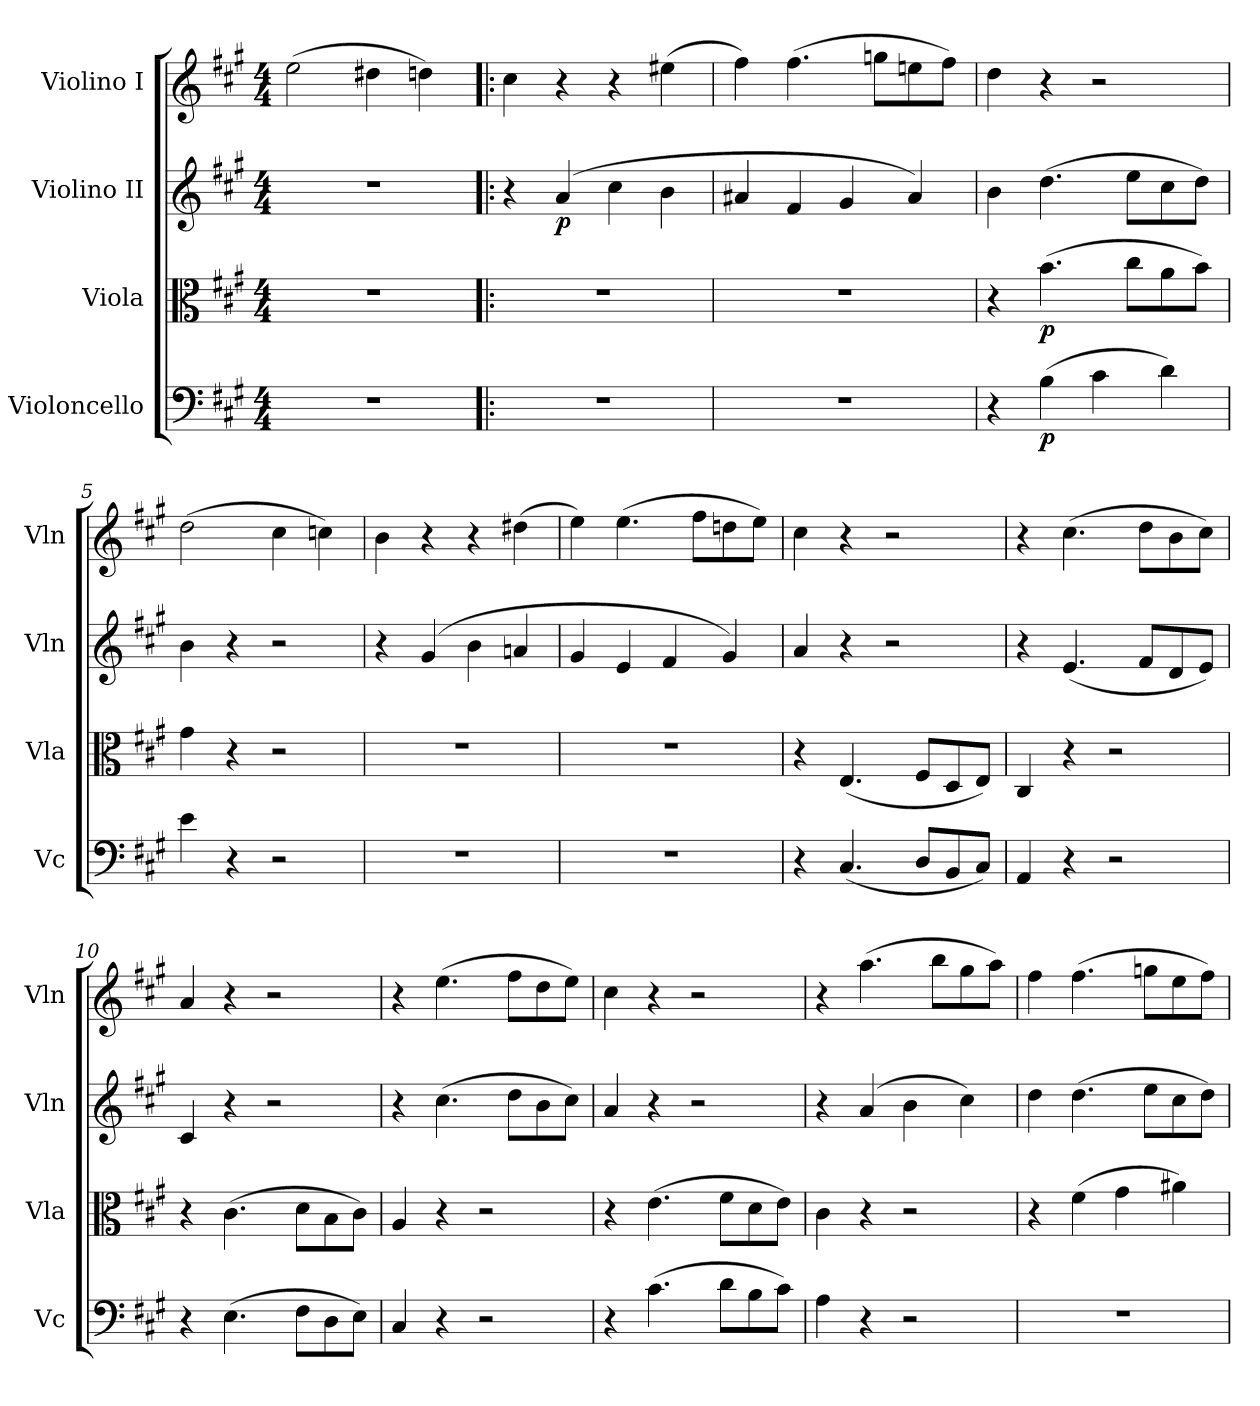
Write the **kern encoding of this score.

**kern	**dynam	**kern	**dynam	**kern	**dynam	**kern	**dynam
*part4	*part4	*part3	*part3	*part2	*part2	*part1	*part1
*staff4	*staff4	*staff3	*staff3	*staff2	*staff2	*staff1	*staff1
*I"Violoncello	*	*I"Viola	*	*I"Violino II	*	*I"Violino I	*
*I'Vc	*	*I'Vla	*	*I'Vln	*	*I'Vln	*
*clefF4	*	*clefC3	*	*clefG2	*	*clefG2	*
*k[f#c#g#]	*	*k[f#c#g#]	*	*k[f#c#g#]	*	*k[f#c#g#]	*
*A:	*	*A:	*	*A:	*	*A:	*
*M4/4	*	*M4/4	*	*M4/4	*	*M4/4	*
=1	=1	=1	=1	=1	=1	=1	=1
!	!	!	!	!	!	!	!LO:DY:a
1r	.	1r	.	1r	.	(2ee	Allegro non troppo
.	.	.	.	.	.	4dd#X	.
.	.	.	.	.	.	4ddn)	.
=2!|:	=2!|:	=2!|:	=2!|:	=2!|:	=2!|:	=2!|:	=2!|:
1r	.	1r	.	4r	.	4cc#	.
.	.	.	.	(4a	p	4r	.
.	.	.	.	4cc#	.	4r	.
.	.	.	.	4b	.	(4ee#X	.
=3	=3	=3	=3	=3	=3	=3	=3
1r	.	1r	.	4a#X	.	4ff#)	.
.	.	.	.	4f#	.	(4.ff#	.
.	.	.	.	4g#	.	.	.
.	.	.	.	.	.	8ggnL	.
.	.	.	.	4a#)	.	8een	.
.	.	.	.	.	.	8ff#J)	.
=4	=4	=4	=4	=4	=4	=4	=4
4r	.	4r	.	4b	.	4dd	.
(4B	p	(4.b	p	(4.dd	.	4r	.
4c#	.	.	.	.	.	2r	.
.	.	8cc#L	.	8eeL	.	.	.
4d)	.	8a	.	8cc#	.	.	.
.	.	8bJ)	.	8ddJ)	.	.	.
=5	=5	=5	=5	=5	=5	=5	=5
4e	.	4g#	.	4b	.	(2dd	.
4r	.	4r	.	4r	.	.	.
2r	.	2r	.	2r	.	4cc#	.
.	.	.	.	.	.	4ccn)	.
=6	=6	=6	=6	=6	=6	=6	=6
1r	.	1r	.	4r	.	4b	.
.	.	.	.	(4g#	.	4r	.
.	.	.	.	4b	.	4r	.
.	.	.	.	4an	.	(4dd#X	.
=7	=7	=7	=7	=7	=7	=7	=7
1r	.	1r	.	4g#	.	4ee)	.
.	.	.	.	4e	.	(4.ee	.
.	.	.	.	4f#	.	.	.
.	.	.	.	.	.	8ff#L	.
.	.	.	.	4g#)	.	8ddn	.
.	.	.	.	.	.	8eeJ)	.
!!LO:LB:g=z
=8	=8	=8	=8	=8	=8	=8	=8
4r	.	4r	.	4a	.	4cc#	.
(4.C#	.	(4.E	.	4r	.	4r	.
.	.	.	.	2r	.	2r	.
8DL	.	8F#L	.	.	.	.	.
8BB	.	8D	.	.	.	.	.
8C#J)	.	8EJ)	.	.	.	.	.
=9	=9	=9	=9	=9	=9	=9	=9
4AA	.	4C#	.	4r	.	4r	.
4r	.	4r	.	(4.e	.	(4.cc#	.
2r	.	2r	.	.	.	.	.
.	.	.	.	8f#L	.	8ddL	.
.	.	.	.	8d	.	8b	.
.	.	.	.	8eJ)	.	8cc#J)	.
=10	=10	=10	=10	=10	=10	=10	=10
4r	.	4r	.	4c#	.	4a	.
(4.E	.	(4.c#	.	4r	.	4r	.
.	.	.	.	2r	.	2r	.
8F#L	.	8dL	.	.	.	.	.
8D	.	8B	.	.	.	.	.
8EJ)	.	8c#J)	.	.	.	.	.
=11	=11	=11	=11	=11	=11	=11	=11
4C#	.	4A	.	4r	.	4r	.
4r	.	4r	.	(4.cc#	.	(4.ee	.
2r	.	2r	.	.	.	.	.
.	.	.	.	8ddL	.	8ff#L	.
.	.	.	.	8b	.	8dd	.
.	.	.	.	8cc#J)	.	8eeJ)	.
=12	=12	=12	=12	=12	=12	=12	=12
4r	.	4r	.	4a	.	4cc#	.
(4.c#	.	(4.e	.	4r	.	4r	.
.	.	.	.	2r	.	2r	.
8dL	.	8f#L	.	.	.	.	.
8B	.	8d	.	.	.	.	.
8c#J)	.	8eJ)	.	.	.	.	.
=13	=13	=13	=13	=13	=13	=13	=13
4A	.	4c#	.	4r	.	4r	.
4r	.	4r	.	(4a	.	(4.aa	.
2r	.	2r	.	4b	.	.	.
.	.	.	.	.	.	8bbL	.
.	.	.	.	4cc#)	.	8gg#	.
.	.	.	.	.	.	8aaJ)	.
!!LO:LB:g=z
=14	=14	=14	=14	=14	=14	=14	=14
1r	.	4r	.	4dd	.	4ff#	.
.	.	(4f#	.	(4.dd	.	(4.ff#	.
.	.	4g#	.	.	.	.	.
.	.	.	.	8eeL	.	8ggnL	.
.	.	4a#X)	.	8cc#	.	8ee	.
.	.	.	.	8ddJ)	.	8ff#J)	.
=	=	=	=	=	=	=	=
*-	*-	*-	*-	*-	*-	*-	*-
